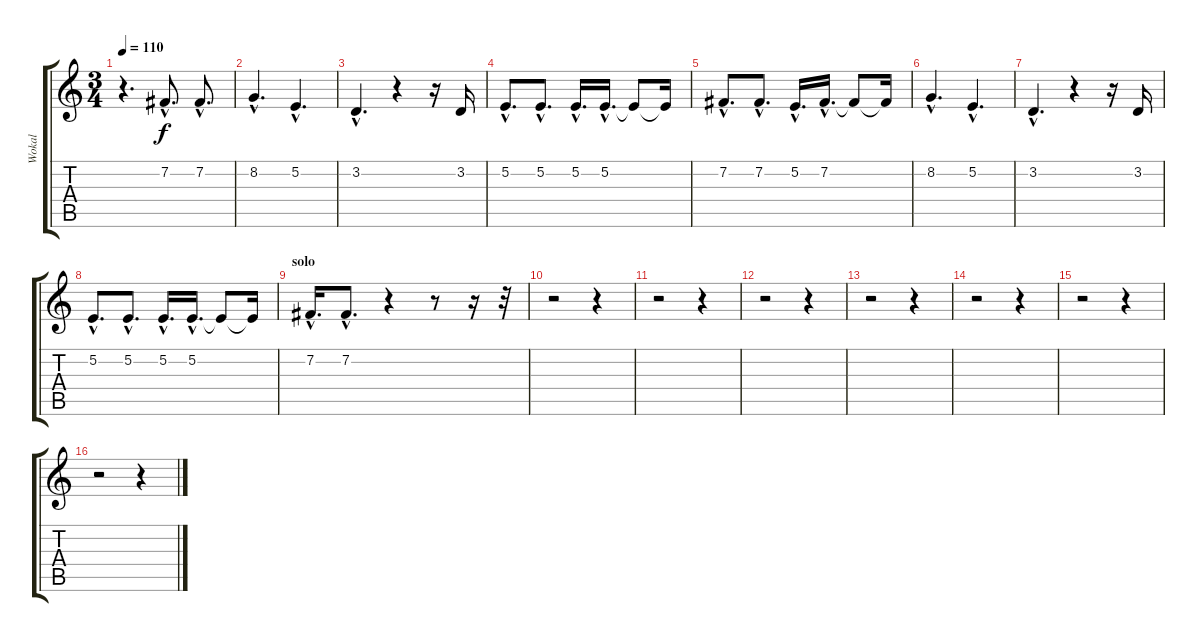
\track ("Wokal" "Wokal") {instrument voiceoohs}
\staff {score tabs}
\tuning (E4 B3 G3 D3 A2 E2) {hide}
\ts (3 4)
\tempo 110
\clef g2
\ks c
r.4{d dy f} 7.2{hac}.8{d} 7.2{hac}.8{d} |
8.2{hac}.4{d} 5.2{hac}.4{d} |
3.2{hac}.4{d} r.4 r.16 3.2.16 |
5.2{hac}.8{d} 5.2{hac}.8{d} 5.2{hac}.16{d} 5.2{hac}.16{d} 5.2{t}.8 5.2{t}.16 |
7.2{hac}.8{d} 7.2{hac}.8{d} 5.2{hac}.16{d} 7.2{hac}.16{d} 7.2{t}.8 7.2{t}.16 |
8.2{hac}.4{d} 5.2{hac}.4{d} |
3.2{hac}.4{d} r.4 r.16 3.2.16 |
5.2{hac}.8{d} 5.2{hac}.8{d} 5.2{hac}.16{d} 5.2{hac}.16{d} 5.2{t}.8 5.2{t}.16 |
\section ("" "solo")
7.2{hac}.16{d} 7.2{hac}.8{d} r.4 r.8 r.16 r.32 |
r.2 r.4 |
r.2 r.4 |
r.2 r.4 |
r.2 r.4 |
r.2 r.4 |
r.2 r.4 |
r.2 r.4
